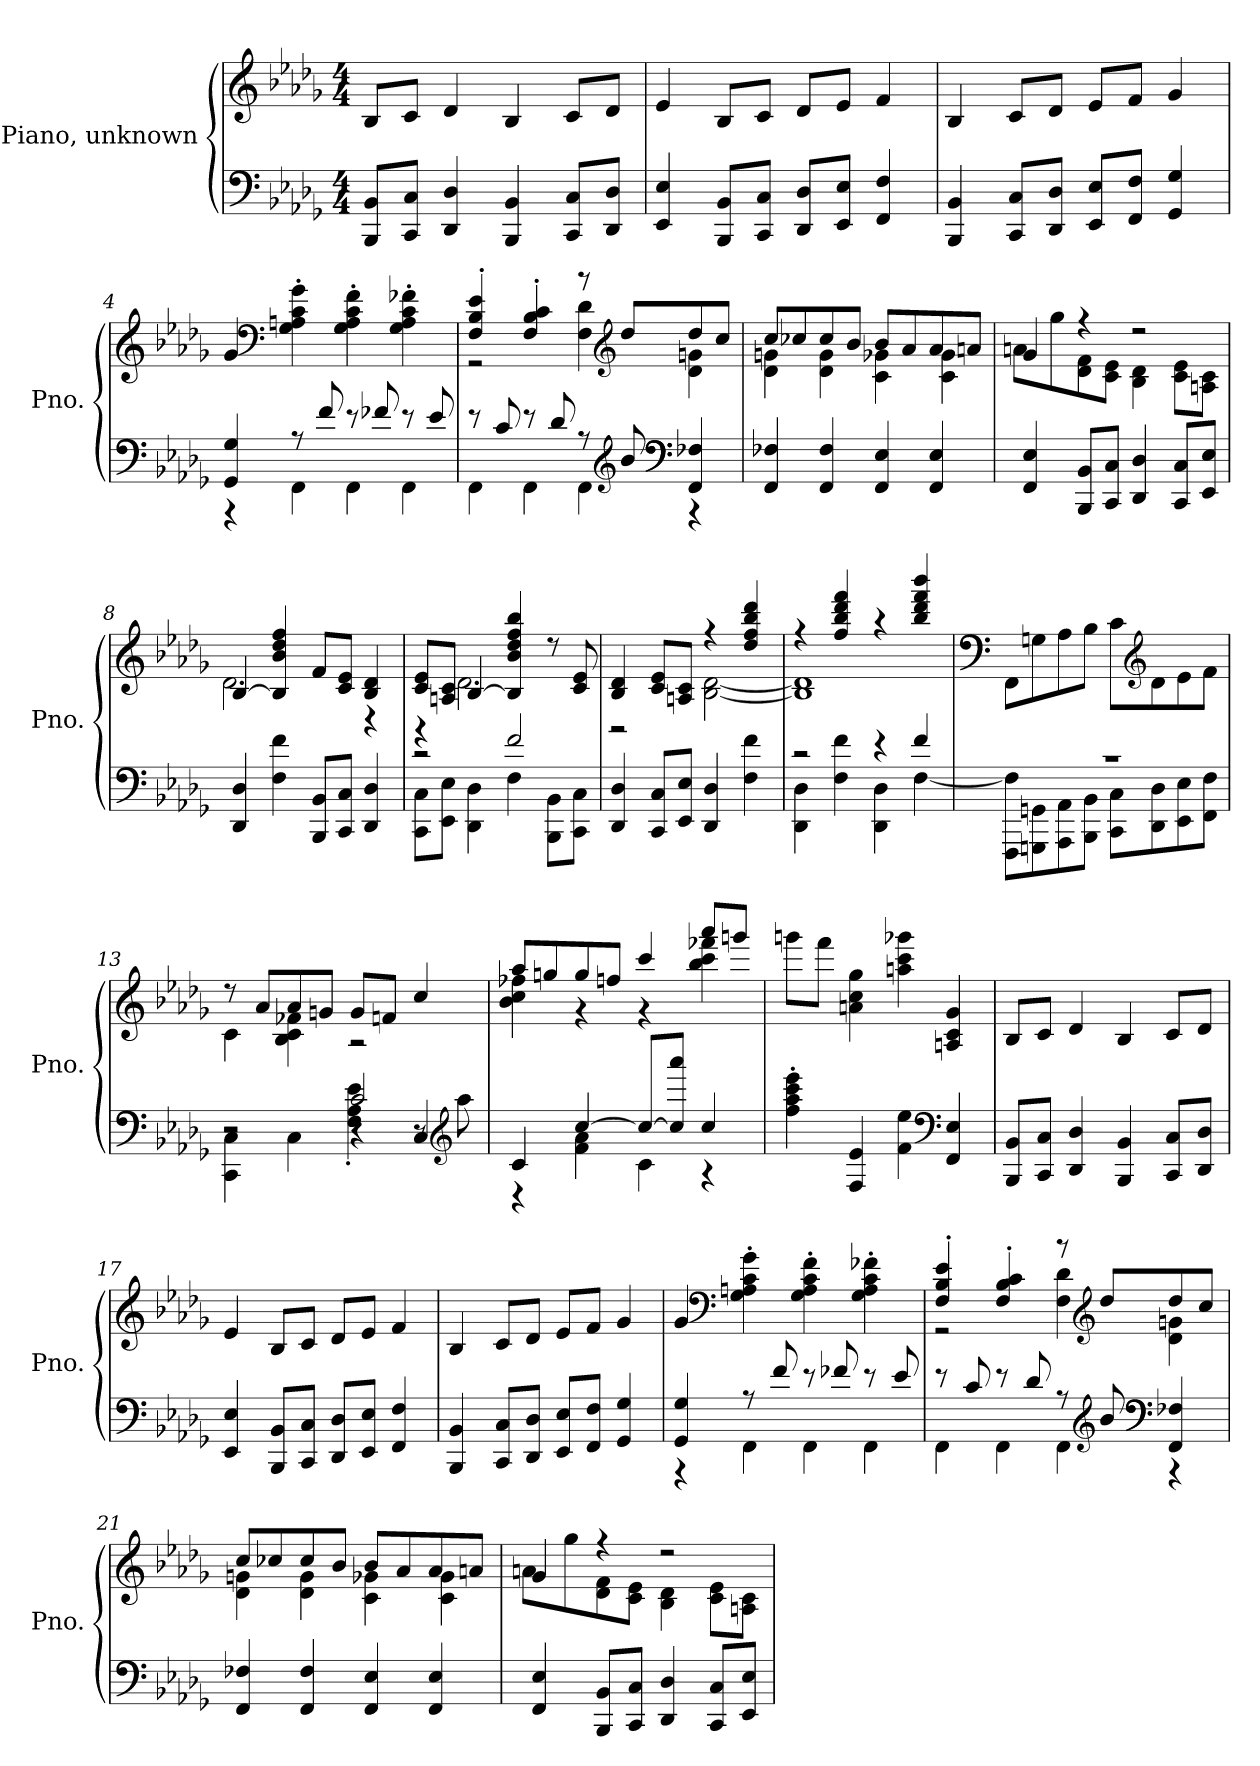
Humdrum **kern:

**kern	**kern
*part1	*part1
*staff2	*staff1
*I"Piano, unknown	*
*I'Pno.	*
*clefF4	*clefG2
*k[b-e-a-d-g-]	*k[b-e-a-d-g-]
*M4/4	*M4/4
*MM120	*MM120
=1	=1
8BBB-/ 8BB-/L	8B-/L
8CC/ 8C/J	8c/J
4DD-/ 4D-/	4d-/
4BBB-/ 4BB-/	4B-/
8CC/ 8C/L	8c/L
8DD-/ 8D-/J	8d-/J
=2	=2
4EE-/ 4E-/	4e-/
8BBB-/ 8BB-/L	8B-/L
8CC/ 8C/J	8c/J
8DD-/ 8D-/L	8d-/L
8EE-/ 8E-/J	8e-/J
4FF/ 4F/	4f/
=3	=3
4BBB-/ 4BB-/	4B-/
8CC/ 8C/L	8c/L
8DD-/ 8D-/J	8d-/J
8EE-/ 8E-/L	8e-/L
8FF/ 8F/J	8f/J
4GG-/ 4G-/	4g-/
=4	=4
*^	*
4GG-/ 4G-/	4r	4g-/
*	*	*clefF4
8r	4FF\	4G-\' 4An\' 4c\' 4g-\'
8f/	.	.
8r	4FF\	4G-\' 4A\' 4c\' 4f\'
8f-X/	.	.
8r	4FF\	4G-\' 4A\' 4c\' 4f-X\'
8e-/	.	.
!!LO:LB:g=z
=5	=5	=5
*	*	*^
8r	4FF\	4F/' 4B-/' 4e-/'	2r
8c/	.	.	.
8r	4FF\	4F/' 4B-/' 4c/'	.
8d-/	.	.	.
8r	4FF\	8r	4F\ 4d-\
*clefG2	*	*clefG2	*
8b-/	.	8dd-/L	.
*clefF4	*	*	*
4FF/ 4F-X/	4r	8dd-/	4d-\ 4gn\
.	.	8cc/J	.
*v	*v	*	*
=6	=6	=6
4FF/ 4F-X/	8cc/L	4d-\ 4gn\
.	8cc-X/	.
4FF/ 4F-/	8cc-/	4d-\ 4g\
.	8b-/J	.
4FF/ 4E-/	8b-/L	4c\ 4g-X\
.	8a-/	.
4FF/ 4E-/	8a-/	4c\ 4g-\
.	8an/J	.
=7	=7	=7
4FF/ 4E-/	4g-/	8an\L
.	.	8gg-\
8BBB-/ 8BB-/L	4r	8d-\ 8f\
8CC/ 8C/J	.	8c\ 8e-\J
4DD-/ 4D-/	2r	4B-\ 4d-\
8CC/ 8C/L	.	8c\ 8e-\L
8EE-/ 8E-/J	.	8An\ 8c\J
!!LO:LB:g=z	!!
=8	=8	=8
4DD-/ 4D-/	[4B-/	2.d-\
4F\ 4f\	4B-/] 4b-/ 4dd-/ 4ff/	.
8BBB-/ 8BB-/L	8f/L	.
8CC/ 8C/J	8c/ 8e-/J	.
4DD-/ 4D-/	4B-/ 4d-/	4r
=9	=9	=9
*^	*	*
2r	8CC\ 8C\L	8c/ 8e-/L	4r
.	8EE-\ 8E-\J	8An/ 8c/J	.
.	4DD-\ 4D-\	[4B-/	2.d-\
2f/	4F\	4B-/] 4b-/ 4dd-/ 4ff/ 4bb-/	.
.	8BBB-\ 8BB-\L	8r	.
.	8CC\ 8C\J	8c/ 8e-/	.
*v	*v	*	*
=10	=10	=10
4DD-/ 4D-/	4B-/ 4d-/	2r
8CC/ 8C/L	8c/ 8e-/L	.
8EE-/ 8E-/J	8An/ 8c/J	.
4DD-/ 4D-/	4r	[2B-\ [2d-\
4F\ 4f\	4dd-/ 4ff/ 4bb-/ 4ddd-/	.
=11	=11	=11
*^	*	*
2r	4DD-\ 4D-\	4r	1B-] 1d-]
.	4F\ 4f\	4ff/ 4bb-/ 4ddd-/ 4fff/	.
4r	4DD-\ 4D-\	4r	.
4f/	[4F\	4bb-/ 4ddd-/ 4fff/ 4bbb-/	.
*	*	*v	*v
!!LO:LB:g=z
=12	=12	=12
*	*	*clefF4
1r	8FFF\ 8F\]L	8FF\L
.	8GGGn\ 8GGn\	8Gn\
.	8AAA-\ 8AA-\	8A-\
.	8BBB-\ 8BB-\J	8B-\J
.	8CC\ 8C\L	8c\L
*	*	*clefG2
.	8DD-\ 8D-\	8d-\
.	8EE-\ 8E-\	8e-\
.	8FF\ 8F\J	8f\J
=13	=13	=13
*	*^	*^
2r	4CC\ 4C\	2r	8r	4c\
.	.	.	8a-/L	.
.	4C\	.	8a-/	4B-\ 4c\ 4f-X\
.	.	.	8gn/J	.
2c/	4F\' 4A-\' 4e-\'	4r	8g/L	2r
.	.	.	8fn/J	.
.	8r	4C/	4cc/	.
*clefG2	*	*	*	*
.	8aa-\	.	.	.
*	*v	*v	*	*
=14	=14	=14	=14
4c/	4r	8aa-/L	4b-\ 4cc\ 4ff-X\
.	.	8ggn/	.
[4cc/	4f\ 4a-\	8gg/	4r
.	.	8ffn/J	.
8cc/L_	4c\	4ccc/	4r
8cc/] 8aaa-/J	.	.	.
4cc/	4r	8aaa-/L	4bb-\ 4ccc\ 4fff-X\
.	.	8gggn/J	.
*v	*v	*	*
*	*v	*v
!!LO:LB:g=z
=15	=15
4ff\' 4aa-\' 4ccc\' 4eee-\'	8gggn\L
.	8fff\J
4F/ 4e-/	4an\ 4cc\ 4gg-\
4f\ 4ee-\	4aan\ 4ccc\ 4ggg-X\
*clefF4	*
4FF/ 4E-/	4An/ 4c/ 4g-/
=16	=16
8BBB-/ 8BB-/L	8B-/L
8CC/ 8C/J	8c/J
4DD-/ 4D-/	4d-/
4BBB-/ 4BB-/	4B-/
8CC/ 8C/L	8c/L
8DD-/ 8D-/J	8d-/J
=17	=17
4EE-/ 4E-/	4e-/
8BBB-/ 8BB-/L	8B-/L
8CC/ 8C/J	8c/J
8DD-/ 8D-/L	8d-/L
8EE-/ 8E-/J	8e-/J
4FF/ 4F/	4f/
=18	=18
4BBB-/ 4BB-/	4B-/
8CC/ 8C/L	8c/L
8DD-/ 8D-/J	8d-/J
8EE-/ 8E-/L	8e-/L
8FF/ 8F/J	8f/J
4GG-/ 4G-/	4g-/
!!LO:LB:g=z
=19	=19
*^	*
4GG-/ 4G-/	4r	4g-/
*	*	*clefF4
8r	4FF\	4G-\' 4An\' 4c\' 4g-\'
8f/	.	.
8r	4FF\	4G-\' 4A\' 4c\' 4f\'
8f-X/	.	.
8r	4FF\	4G-\' 4A\' 4c\' 4f-X\'
8e-/	.	.
=20	=20	=20
*	*	*^
8r	4FF\	4F/' 4B-/' 4e-/'	2r
8c/	.	.	.
8r	4FF\	4F/' 4B-/' 4c/'	.
8d-/	.	.	.
8r	4FF\	8r	4F\ 4d-\
*clefG2	*	*clefG2	*
8b-/	.	8dd-/L	.
*clefF4	*	*	*
4FF/ 4F-X/	4r	8dd-/	4d-\ 4gn\
.	.	8cc/J	.
*v	*v	*	*
=21	=21	=21
4FF/ 4F-X/	8cc/L	4d-\ 4gn\
.	8cc-X/	.
4FF/ 4F-/	8cc-/	4d-\ 4g\
.	8b-/J	.
4FF/ 4E-/	8b-/L	4c\ 4g-X\
.	8a-/	.
4FF/ 4E-/	8a-/	4c\ 4g-\
.	8an/J	.
!!LO:PB:g=z	!!
=22	=22	=22
4FF/ 4E-/	4g-/	8an\L
.	.	8gg-\
8BBB-/ 8BB-/L	4r	8d-\ 8f\
8CC/ 8C/J	.	8c\ 8e-\J
4DD-/ 4D-/	2r	4B-\ 4d-\
8CC/ 8C/L	.	8c\ 8e-\L
8EE-/ 8E-/J	.	8An\ 8c\J
*	*v	*v
=	=
*-	*-
